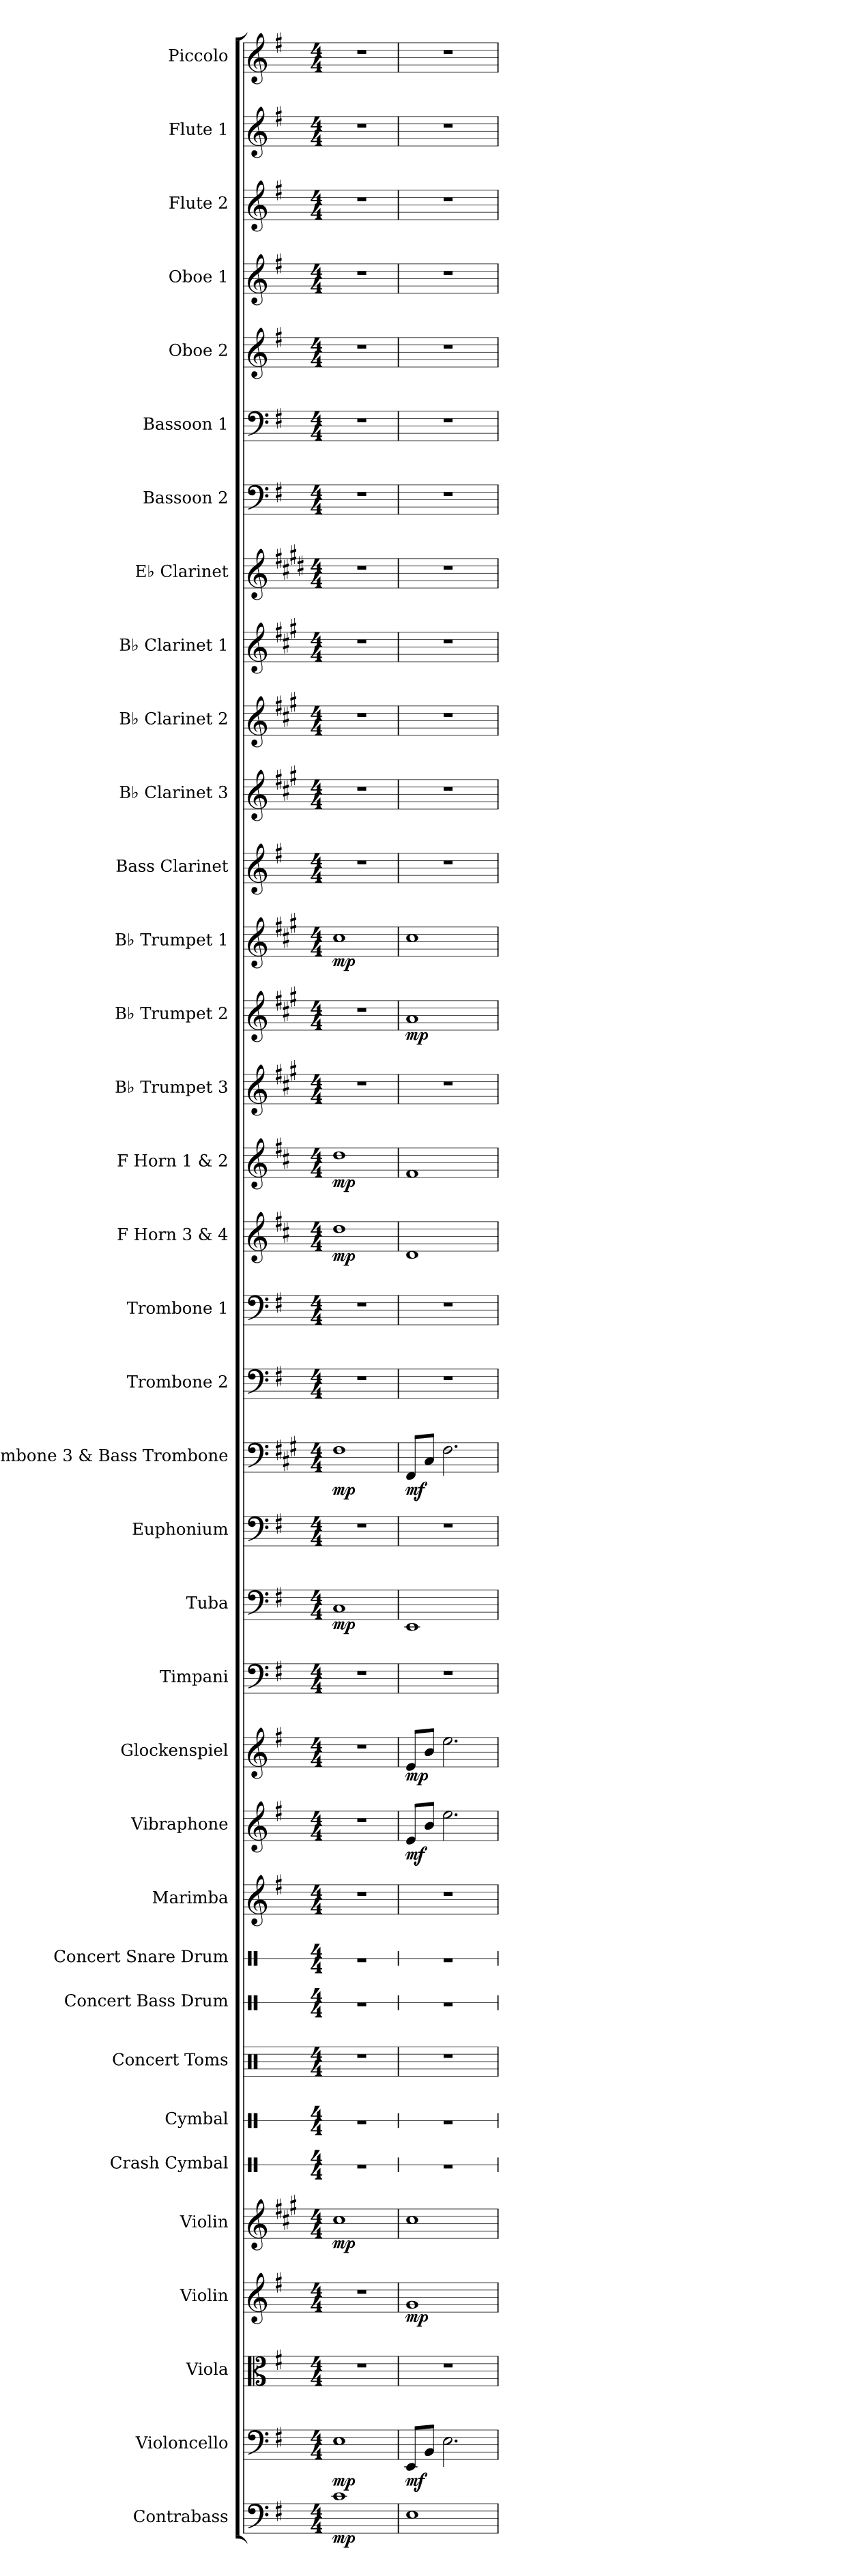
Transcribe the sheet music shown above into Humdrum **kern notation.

**kern	**dynam	**kern	**dynam	**kern	**kern	**dynam	**kern	**dynam	**kern	**kern	**kern	**kern	**kern	**kern	**kern	**dynam	**kern	**dynam	**kern	**kern	**dynam	**kern	**kern	**dynam	**kern	**kern	**kern	**dynam	**kern	**dynam	**kern	**kern	**dynam	**kern	**dynam	**kern	**kern	**kern	**kern	**kern	**kern	**kern	**kern	**kern	**kern	**kern	**kern
*part36	*part36	*part35	*part35	*part34	*part33	*part33	*part32	*part32	*part31	*part30	*part29	*part28	*part27	*part26	*part25	*part25	*part24	*part24	*part23	*part22	*part22	*part21	*part20	*part20	*part19	*part18	*part17	*part17	*part16	*part16	*part15	*part14	*part14	*part13	*part13	*part12	*part11	*part10	*part9	*part8	*part7	*part6	*part5	*part4	*part3	*part2	*part1
*staff36	*staff36	*staff35	*staff35	*staff34	*staff33	*staff33	*staff32	*staff32	*staff31	*staff30	*staff29	*staff28	*staff27	*staff26	*staff25	*staff25	*staff24	*staff24	*staff23	*staff22	*staff22	*staff21	*staff20	*staff20	*staff19	*staff18	*staff17	*staff17	*staff16	*staff16	*staff15	*staff14	*staff14	*staff13	*staff13	*staff12	*staff11	*staff10	*staff9	*staff8	*staff7	*staff6	*staff5	*staff4	*staff3	*staff2	*staff1
*I"Contrabass	*	*I"Violoncello	*	*I"Viola	*I"Violin	*	*I"Violin	*	*I"Crash Cymbal	*I"Cymbal	*I"Concert Toms	*I"Concert Bass Drum	*I"Concert Snare Drum	*I"Marimba	*I"Vibraphone	*	*I"Glockenspiel	*	*I"Timpani	*I"Tuba	*	*I"Euphonium	*I"Trombone 3 &amp; Bass Trombone	*	*I"Trombone 2	*I"Trombone 1	*I"F Horn 3 &amp; 4	*	*I"F Horn 1 &amp; 2	*	*I"B♭ Trumpet 3	*I"B♭ Trumpet 2	*	*I"B♭ Trumpet 1	*	*I"Bass Clarinet	*I"B♭ Clarinet 3	*I"B♭ Clarinet 2	*I"B♭ Clarinet 1	*I"E♭ Clarinet	*I"Bassoon 2	*I"Bassoon 1	*I"Oboe 2	*I"Oboe 1	*I"Flute 2	*I"Flute 1	*I"Piccolo
*I'Cb.	*	*I'Vc.	*	*I'Vla.	*I'Vln.	*	*I'Vln.	*	*I'Cr. Cym.	*I'Cym.	*I'C. Toms	*I'Con. BD	*I'Con. Sn.	*I'Mrm.	*I'Vib.	*	*I'Glock.	*	*I'Timp.	*I'Tba.	*	*I'Euph.	*I'Tbn. 3 B. Tbn.	*	*I'Tbn. 2	*I'Tbn. 1	*I'F Hn. 3 4	*	*I'F Hn. 1 2	*	*I'B♭ Tpt. 3	*I'B♭ Tpt. 2	*	*I'B♭ Tpt. 1	*	*I'B. Cl.	*I'B♭ Cl. 3	*I'B♭ Cl. 2	*I'B♭ Cl. 1	*I'E♭ Cl.	*I'Bsn. 2	*I'Bsn. 1	*I'Ob. 2	*I'Ob. 1	*I'Fl. 2	*I'Fl. 1	*I'Picc.
*	*	*	*	*	*	*	*	*	*stria1	*stria1	*	*stria1	*stria1	*	*	*	*	*	*	*	*	*	*	*	*	*	*	*	*	*	*	*	*	*	*	*	*	*	*	*	*	*	*	*	*	*	*
*clefF4	*	*clefF4	*	*clefC3	*clefG2	*	*clefG2	*	*clefX	*clefX	*clefX	*clefX	*clefX	*clefG2	*clefG2	*	*clefG2	*	*clefF4	*clefF4	*	*clefF4	*clefF4	*	*clefF4	*clefF4	*clefG2	*	*clefG2	*	*clefG2	*clefG2	*	*clefG2	*	*clefG2	*clefG2	*clefG2	*clefG2	*clefG2	*clefF4	*clefF4	*clefG2	*clefG2	*clefG2	*clefG2	*clefG2
*ITrd7c12	*	*	*	*	*	*	*ITrd1c2	*	*	*	*	*	*	*	*	*	*ITrd-14c-24	*	*	*	*	*	*ITrd1c2	*	*	*	*ITrd4c7	*	*ITrd4c7	*	*ITrd1c2	*ITrd1c2	*	*ITrd1c2	*	*ITrd8c14	*ITrd1c2	*ITrd1c2	*ITrd1c2	*ITrd-2c-3	*	*	*	*	*	*	*ITrd-7c-12
*k[f#]	*	*k[f#]	*	*k[f#]	*k[f#]	*	*k[f#]	*	*k[]	*k[]	*k[]	*k[]	*k[]	*k[f#]	*k[f#]	*	*k[f#]	*	*k[f#]	*k[f#]	*	*k[f#]	*k[f#]	*	*k[f#]	*k[f#]	*k[f#]	*	*k[f#]	*	*k[f#]	*k[f#]	*	*k[f#]	*	*k[f#]	*k[f#]	*k[f#]	*k[f#]	*k[f#]	*k[f#]	*k[f#]	*k[f#]	*k[f#]	*k[f#]	*k[f#]	*k[f#]
*M4/4	*	*M4/4	*	*M4/4	*M4/4	*	*M4/4	*	*M4/4	*M4/4	*M4/4	*M4/4	*M4/4	*M4/4	*M4/4	*	*M4/4	*	*M4/4	*M4/4	*	*M4/4	*M4/4	*	*M4/4	*M4/4	*M4/4	*	*M4/4	*	*M4/4	*M4/4	*	*M4/4	*	*M4/4	*M4/4	*M4/4	*M4/4	*M4/4	*M4/4	*M4/4	*M4/4	*M4/4	*M4/4	*M4/4	*M4/4
*MM80	*	*MM80	*	*MM80	*MM80	*	*MM80	*	*MM80	*MM80	*MM80	*MM80	*MM80	*MM80	*MM80	*	*MM80	*	*MM80	*MM80	*	*MM80	*MM80	*	*MM80	*MM80	*MM80	*	*MM80	*	*MM80	*MM80	*	*MM80	*	*MM80	*MM80	*MM80	*MM80	*MM80	*MM80	*MM80	*MM80	*MM80	*MM80	*MM80	*MM80
=1	=1	=1	=1	=1	=1	=1	=1	=1	=1	=1	=1	=1	=1	=1	=1	=1	=1	=1	=1	=1	=1	=1	=1	=1	=1	=1	=1	=1	=1	=1	=1	=1	=1	=1	=1	=1	=1	=1	=1	=1	=1	=1	=1	=1	=1	=1	=1
!	!LO:DY:b	!	!LO:DY:b	!	!	!	!	!LO:DY:b	!	!	!	!	!	!	!	!	!	!	!	!	!LO:DY:b	!	!	!LO:DY:b	!	!	!	!LO:DY:b	!	!LO:DY:b	!	!	!	!	!LO:DY:b	!	!	!	!	!	!	!	!	!	!	!	!
1C	mp	1E	mp	1r	1r	.	1b	mp	1r	1r	1r	1r	1r	1r	1r	.	1r	.	1r	1C	mp	1r	1E	mp	1r	1r	1g	mp	1g	mp	1r	1r	.	1b	mp	1r	1r	1r	1r	1r	1r	1r	1r	1r	1r	1r	1r
=2	=2	=2	=2	=2	=2	=2	=2	=2	=2	=2	=2	=2	=2	=2	=2	=2	=2	=2	=2	=2	=2	=2	=2	=2	=2	=2	=2	=2	=2	=2	=2	=2	=2	=2	=2	=2	=2	=2	=2	=2	=2	=2	=2	=2	=2	=2	=2
!	!	!	!LO:DY:b	!	!	!LO:DY:b	!	!	!	!	!	!	!	!	!	!LO:DY:b	!	!LO:DY:b	!	!	!	!	!	!LO:DY:b	!	!	!	!	!	!	!	!	!LO:DY:b	!	!	!	!	!	!	!	!	!	!	!	!	!	!
1EE	.	8EE/L	mf	1r	1g	mp	1b	.	1r	1r	1r	1r	1r	1r	8e/L	mf	8eee/L	mp	1r	1EE	.	1r	8EE/L	mf	1r	1r	1G	.	1B	.	1r	1g	mp	1b	.	1r	1r	1r	1r	1r	1r	1r	1r	1r	1r	1r	1r
.	.	8BB/J	.	.	.	.	.	.	.	.	.	.	.	.	8b/J	.	8bbb/J	.	.	.	.	.	8BB/J	.	.	.	.	.	.	.	.	.	.	.	.	.	.	.	.	.	.	.	.	.	.	.	.
.	.	2.E\	.	.	.	.	.	.	.	.	.	.	.	.	2.ee\	.	2.eeee\	.	.	.	.	.	2.E\	.	.	.	.	.	.	.	.	.	.	.	.	.	.	.	.	.	.	.	.	.	.	.	.
=	=	=	=	=	=	=	=	=	=	=	=	=	=	=	=	=	=	=	=	=	=	=	=	=	=	=	=	=	=	=	=	=	=	=	=	=	=	=	=	=	=	=	=	=	=	=	=
*-	*-	*-	*-	*-	*-	*-	*-	*-	*-	*-	*-	*-	*-	*-	*-	*-	*-	*-	*-	*-	*-	*-	*-	*-	*-	*-	*-	*-	*-	*-	*-	*-	*-	*-	*-	*-	*-	*-	*-	*-	*-	*-	*-	*-	*-	*-	*-
